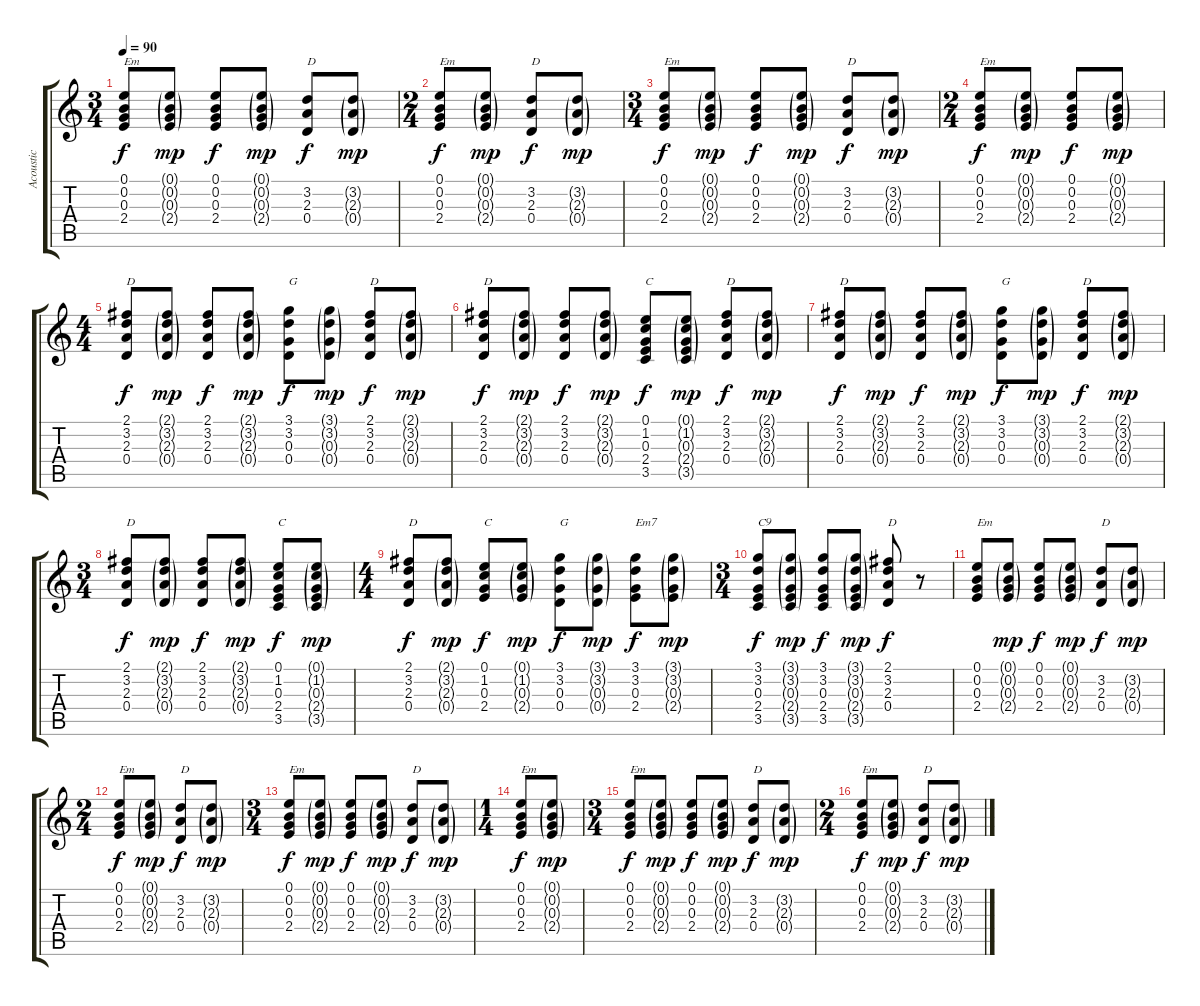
\track ("Acoustic" "Acoustic") {instrument acousticguitarsteel}
\staff {score tabs}
\tuning (E4 B3 G3 D3 A2 E2) {hide}
\ts (3 4)
\tempo 90
\clef g2
\ks c
(0.1 0.2 0.3 2.4).8{txt "Em" dy f} (0.1{g} 0.2{g} 0.3{g} 2.4{g}).8{dy mp} (0.1 0.2 0.3 2.4).8{dy f} (0.1{g} 0.2{g} 0.3{g} 2.4{g}).8{dy mp} (3.2 2.3 0.4).8{txt "D" dy f} (3.2{g} 2.3{g} 0.4{g}).8{dy mp} |
\ts (2 4)
(0.1 0.2 0.3 2.4).8{txt "Em" dy f} (0.1{g} 0.2{g} 0.3{g} 2.4{g}).8{dy mp} (3.2 2.3 0.4).8{txt "D" dy f} (3.2{g} 2.3{g} 0.4{g}).8{dy mp} |
\ts (3 4)
(0.1 0.2 0.3 2.4).8{txt "Em" dy f} (0.1{g} 0.2{g} 0.3{g} 2.4{g}).8{dy mp} (0.1 0.2 0.3 2.4).8{dy f} (0.1{g} 0.2{g} 0.3{g} 2.4{g}).8{dy mp} (3.2 2.3 0.4).8{txt "D" dy f} (3.2{g} 2.3{g} 0.4{g}).8{dy mp} |
\ts (2 4)
(0.1 0.2 0.3 2.4).8{txt "Em" dy f} (0.1{g} 0.2{g} 0.3{g} 2.4{g}).8{dy mp} (0.1 0.2 0.3 2.4).8{dy f} (0.1{g} 0.2{g} 0.3{g} 2.4{g}).8{dy mp} |
\ts (4 4)
(2.1 3.2 2.3 0.4).8{txt "D" dy f} (2.1{g} 3.2{g} 2.3{g} 0.4{g}).8{dy mp} (2.1 3.2 2.3 0.4).8{dy f} (2.1{g} 3.2{g} 2.3{g} 0.4{g}).8{dy mp} (3.1 3.2 0.3 0.4).8{txt "G" dy f} (3.1{g} 3.2{g} 0.3{g} 0.4{g}).8{dy mp} (2.1 3.2 2.3 0.4).8{txt "D" dy f} (2.1{g} 3.2{g} 2.3{g} 0.4{g}).8{dy mp} |
(2.1 3.2 2.3 0.4).8{txt "D" dy f} (2.1{g} 3.2{g} 2.3{g} 0.4{g}).8{dy mp} (2.1 3.2 2.3 0.4).8{dy f} (2.1{g} 3.2{g} 2.3{g} 0.4{g}).8{dy mp} (0.1 1.2 0.3 2.4 3.5).8{txt "C" dy f} (0.1{g} 1.2{g} 0.3{g} 2.4{g} 3.5{g}).8{dy mp} (2.1 3.2 2.3 0.4).8{txt "D" dy f} (2.1{g} 3.2{g} 2.3{g} 0.4{g}).8{dy mp} |
(2.1 3.2 2.3 0.4).8{txt "D" dy f} (2.1{g} 3.2{g} 2.3{g} 0.4{g}).8{dy mp} (2.1 3.2 2.3 0.4).8{dy f} (2.1{g} 3.2{g} 2.3{g} 0.4{g}).8{dy mp} (3.1 3.2 0.3 0.4).8{txt "G" dy f} (3.1{g} 3.2{g} 0.3{g} 0.4{g}).8{dy mp} (2.1 3.2 2.3 0.4).8{txt "D" dy f} (2.1{g} 3.2{g} 2.3{g} 0.4{g}).8{dy mp} |
\ts (3 4)
(2.1 3.2 2.3 0.4).8{txt "D" dy f} (2.1{g} 3.2{g} 2.3{g} 0.4{g}).8{dy mp} (2.1 3.2 2.3 0.4).8{dy f} (2.1{g} 3.2{g} 2.3{g} 0.4{g}).8{dy mp} (0.1 1.2 0.3 2.4 3.5).8{txt "C" dy f} (0.1{g} 1.2{g} 0.3{g} 2.4{g} 3.5{g}).8{dy mp} |
\ts (4 4)
(2.1 3.2 2.3 0.4).8{txt "D" dy f} (2.1{g} 3.2{g} 2.3{g} 0.4{g}).8{dy mp} (0.1 1.2 0.3 2.4).8{txt "C" dy f} (0.1{g} 1.2{g} 0.3{g} 2.4{g}).8{dy mp} (3.1 3.2 0.3 0.4).8{txt "G" dy f} (3.1{g} 3.2{g} 0.3{g} 0.4{g}).8{dy mp} (3.1 3.2 0.3 2.4).8{txt "Em7" dy f} (3.1{g} 3.2{g} 0.3{g} 2.4{g}).8{dy mp} |
\ts (3 4)
(3.1 3.2 0.3 2.4 3.5).8{txt "C9" dy f} (3.1{g} 3.2{g} 0.3{g} 2.4{g} 3.5{g}).8{dy mp} (3.1 3.2 0.3 2.4 3.5).8{dy f} (3.1{g} 3.2{g} 0.3{g} 2.4{g} 3.5{g}).8{dy mp} (2.1 3.2 2.3 0.4).8{txt "D" dy f} r.8 |
(0.1 0.2 0.3 2.4).8{txt "Em"} (0.1{g} 0.2{g} 0.3{g} 2.4{g}).8{dy mp} (0.1 0.2 0.3 2.4).8{dy f} (0.1{g} 0.2{g} 0.3{g} 2.4{g}).8{dy mp} (3.2 2.3 0.4).8{txt "D" dy f} (3.2{g} 2.3{g} 0.4{g}).8{dy mp} |
\ts (2 4)
(0.1 0.2 0.3 2.4).8{txt "Em" dy f} (0.1{g} 0.2{g} 0.3{g} 2.4{g}).8{dy mp} (3.2 2.3 0.4).8{txt "D" dy f} (3.2{g} 2.3{g} 0.4{g}).8{dy mp} |
\ts (3 4)
(0.1 0.2 0.3 2.4).8{txt "Em" dy f} (0.1{g} 0.2{g} 0.3{g} 2.4{g}).8{dy mp} (0.1 0.2 0.3 2.4).8{dy f} (0.1{g} 0.2{g} 0.3{g} 2.4{g}).8{dy mp} (3.2 2.3 0.4).8{txt "D" dy f} (3.2{g} 2.3{g} 0.4{g}).8{dy mp} |
\ts (1 4)
(0.1 0.2 0.3 2.4).8{txt "Em" dy f} (0.1{g} 0.2{g} 0.3{g} 2.4{g}).8{dy mp} |
\ts (3 4)
(0.1 0.2 0.3 2.4).8{txt "Em" dy f} (0.1{g} 0.2{g} 0.3{g} 2.4{g}).8{dy mp} (0.1 0.2 0.3 2.4).8{dy f} (0.1{g} 0.2{g} 0.3{g} 2.4{g}).8{dy mp} (3.2 2.3 0.4).8{txt "D" dy f} (3.2{g} 2.3{g} 0.4{g}).8{dy mp} |
\ts (2 4)
(0.1 0.2 0.3 2.4).8{txt "Em" dy f} (0.1{g} 0.2{g} 0.3{g} 2.4{g}).8{dy mp} (3.2 2.3 0.4).8{txt "D" dy f} (3.2{g} 2.3{g} 0.4{g}).8{dy mp}
